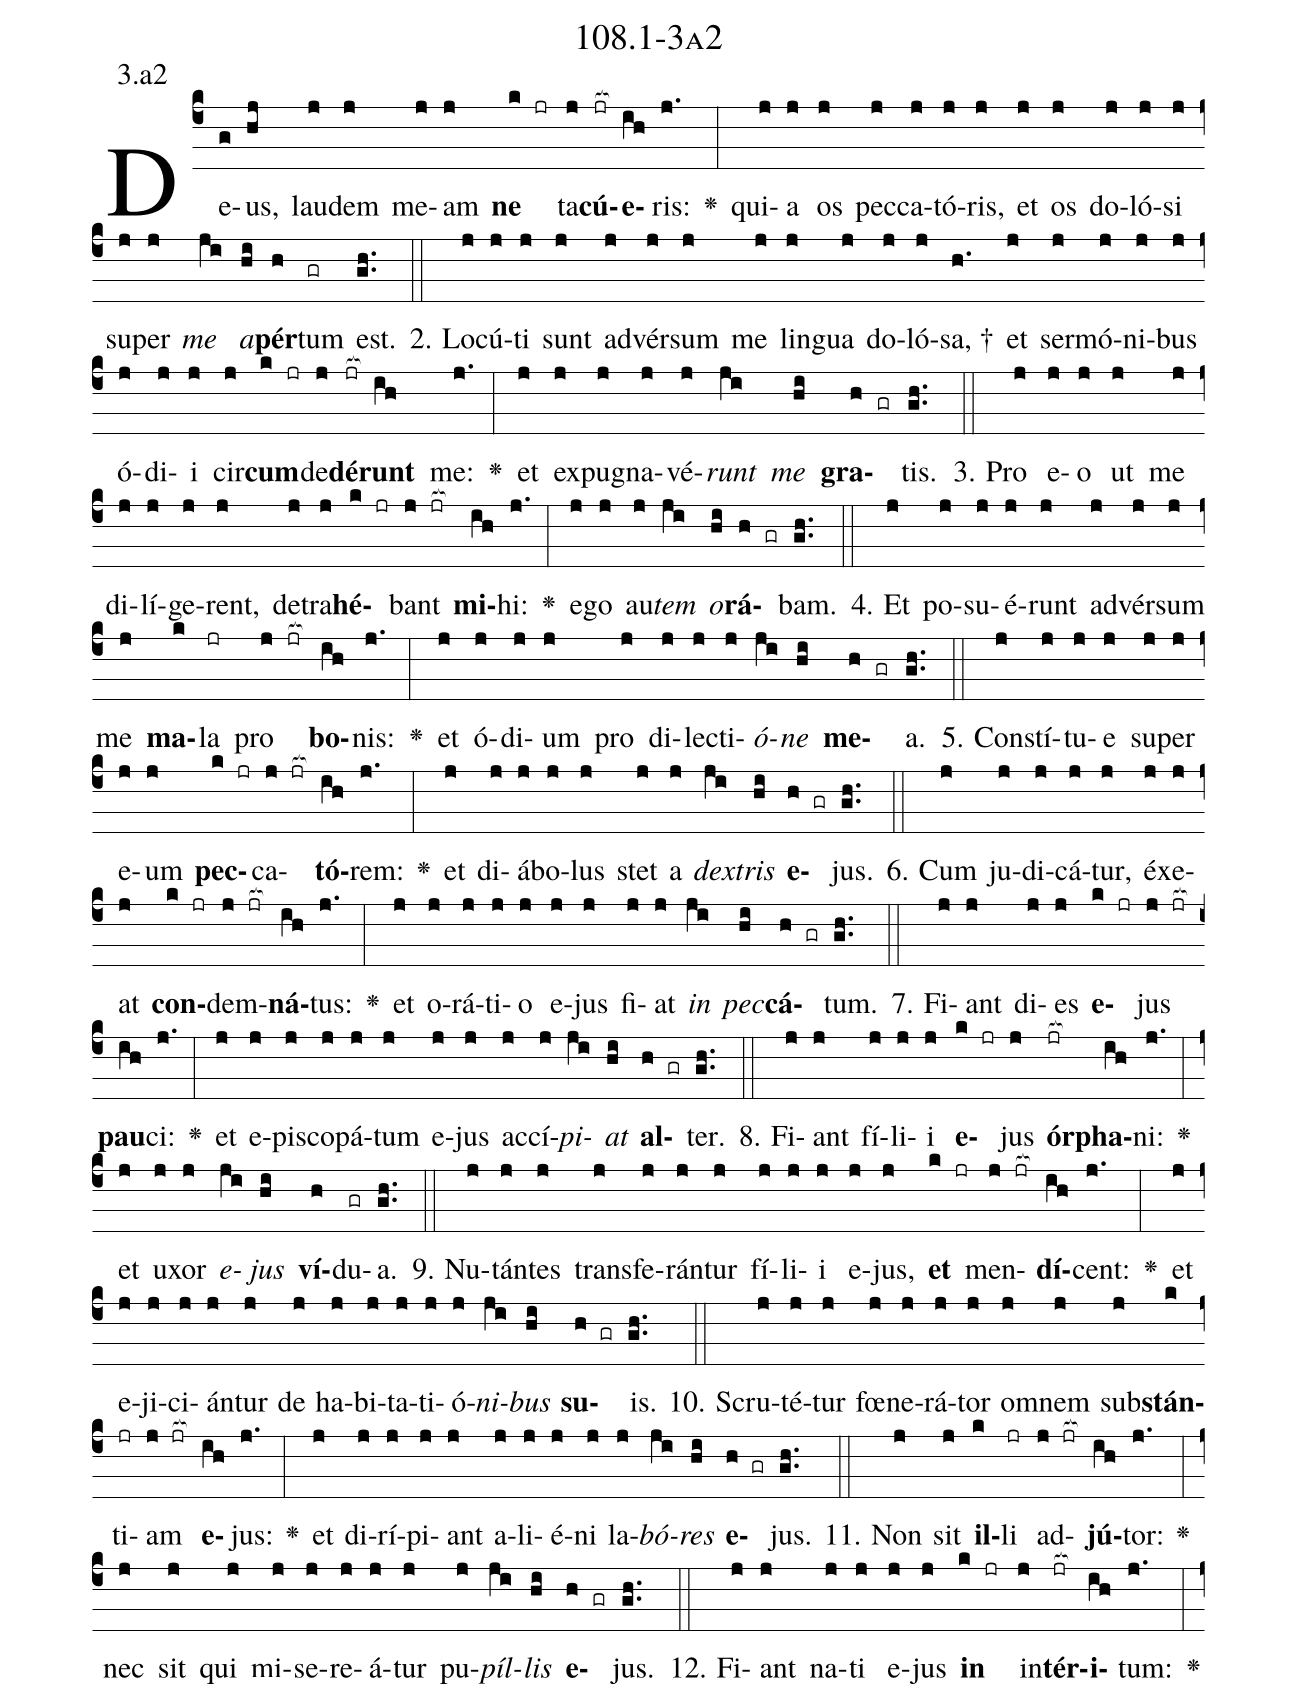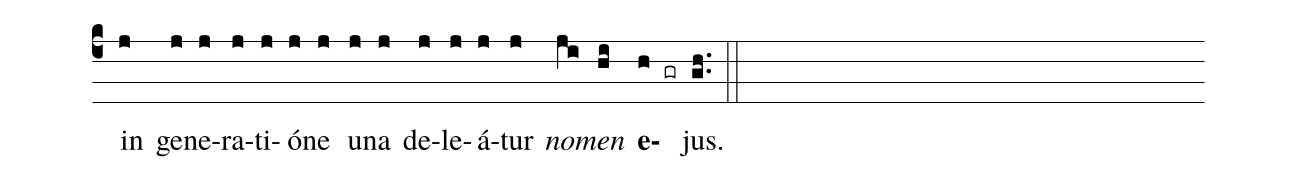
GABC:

name: 108.1-3a2;
annotation: 3.a2;
%%
(c4)De(g)us,(hj) lau(j)dem(j) me(j)am(j) <b>ne</b>(k jr) ta(j)<b>cú</b>(jr[ocb:1{])<b>e</b>(ih[ocb:0}])ris:(j.) <v>\greheightstar</v>(:) qui(j)a(j) os(j) pec(j)ca(j)tó(j)ris,(j) et(j) os(j) do(j)ló(j)si(j) su(j)per(j) <i>me</i>(ji) <i>a</i>(hi)<b>pér</b>(h)tum(gr) est.(gh..) (::)
2. Lo(j)cú(j)ti(j) sunt(j) ad(j)vér(j)sum(j) me(j) lin(j)gua(j) do(j)ló(j)sa, †(h.) et(j) ser(j)mó(j)ni(j)bus(j) ó(j)di(j)i(j) cir(j)<b>cum</b>(k jr)de(j)<b>dé</b>(jr[ocb:1{])<b>runt</b>(ih[ocb:0}]) me:(j.) <v>\greheightstar</v>(:) et(j) ex(j)pu(j)gna(j)vé(j)<i>runt</i>(ji) <i>me</i>(hi) <b>gra</b>(h gr)tis.(gh..) (::)
3. Pro(j) e(j)o(j) ut(j) me(j) di(j)lí(j)ge(j)rent,(j) de(j)tra(j)<b>hé</b>(k jr)bant(j jr[ocb:1{]) <b>mi</b>(ih[ocb:0}])hi:(j.) <v>\greheightstar</v>(:) e(j)go(j) au(j)<i>tem</i>(ji) <i>o</i>(hi)<b>rá</b>(h gr)bam.(gh..) (::)
4. Et(j) po(j)su(j)é(j)runt(j) ad(j)vér(j)sum(j) me(j) <b>ma</b>(k)la(jr) pro(j jr[ocb:1{]) <b>bo</b>(ih[ocb:0}])nis:(j.) <v>\greheightstar</v>(:) et(j) ó(j)di(j)um(j) pro(j) di(j)lec(j)ti(j)<i>ó</i>(ji)<i>ne</i>(hi) <b>me</b>(h gr)a.(gh..) (::)
5. Con(j)stí(j)tu(j)e(j) su(j)per(j) e(j)um(j) <b>pec</b>(k jr)ca(j jr[ocb:1{])<b>tó</b>(ih[ocb:0}])rem:(j.) <v>\greheightstar</v>(:) et(j) di(j)á(j)bo(j)lus(j) stet(j) a(j) <i>dex</i>(ji)<i>tris</i>(hi) <b>e</b>(h gr)jus.(gh..) (::)
6. Cum(j) ju(j)di(j)cá(j)tur,(j) éx(j)e(j)at(j) <b>con</b>(k jr)dem(j jr[ocb:1{])<b>ná</b>(ih[ocb:0}])tus:(j.) <v>\greheightstar</v>(:) et(j) o(j)rá(j)ti(j)o(j) e(j)jus(j) fi(j)at(j) <i>in</i>(ji) <i>pec</i>(hi)<b>cá</b>(h gr)tum.(gh..) (::)
7. Fi(j)ant(j) di(j)es(j) <b>e</b>(k jr)jus(j jr[ocb:1{]) <b>pau</b>(ih[ocb:0}])ci:(j.) <v>\greheightstar</v>(:) et(j) e(j)pis(j)co(j)pá(j)tum(j) e(j)jus(j) ac(j)cí(j)<i>pi</i>(ji)<i>at</i>(hi) <b>al</b>(h gr)ter.(gh..) (::)
8. Fi(j)ant(j) fí(j)li(j)i(j) <b>e</b>(k jr)jus(j) <b>ór</b>(jr[ocb:1{])<b>pha</b>(ih[ocb:0}])ni:(j.) <v>\greheightstar</v>(:) et(j) u(j)xor(j) <i>e</i>(ji)<i>jus</i>(hi) <b>ví</b>(h)du(gr)a.(gh..) (::)
9. Nu(j)tán(j)tes(j) trans(j)fe(j)rán(j)tur(j) fí(j)li(j)i(j) e(j)jus,(j) <b>et</b>(k jr) men(j jr[ocb:1{])<b>dí</b>(ih[ocb:0}])cent:(j.) <v>\greheightstar</v>(:) et(j) e(j)ji(j)ci(j)án(j)tur(j) de(j) ha(j)bi(j)ta(j)ti(j)ó(j)<i>ni</i>(ji)<i>bus</i>(hi) <b>su</b>(h gr)is.(gh..) (::)
10. Scru(j)té(j)tur(j) fœ(j)ne(j)rá(j)tor(j) om(j)nem(j) sub(j)<b>stán</b>(k)ti(jr)am(j jr[ocb:1{]) <b>e</b>(ih[ocb:0}])jus:(j.) <v>\greheightstar</v>(:) et(j) di(j)rí(j)pi(j)ant(j) a(j)li(j)é(j)ni(j) la(j)<i>bó</i>(ji)<i>res</i>(hi) <b>e</b>(h gr)jus.(gh..) (::)
11. Non(j) sit(j) <b>il</b>(k)li(jr) ad(j jr[ocb:1{])<b>jú</b>(ih[ocb:0}])tor:(j.) <v>\greheightstar</v>(:) nec(j) sit(j) qui(j) mi(j)se(j)re(j)á(j)tur(j) pu(j)<i>píl</i>(ji)<i>lis</i>(hi) <b>e</b>(h gr)jus.(gh..) (::)
12. Fi(j)ant(j) na(j)ti(j) e(j)jus(j) <b>in</b>(k jr) in(j)<b>tér</b>(jr[ocb:1{])<b>i</b>(ih[ocb:0}])tum:(j.) <v>\greheightstar</v>(:) in(j) ge(j)ne(j)ra(j)ti(j)ó(j)ne(j) u(j)na(j) de(j)le(j)á(j)tur(j) <i>no</i>(ji)<i>men</i>(hi) <b>e</b>(h gr)jus.(gh..) (::)
